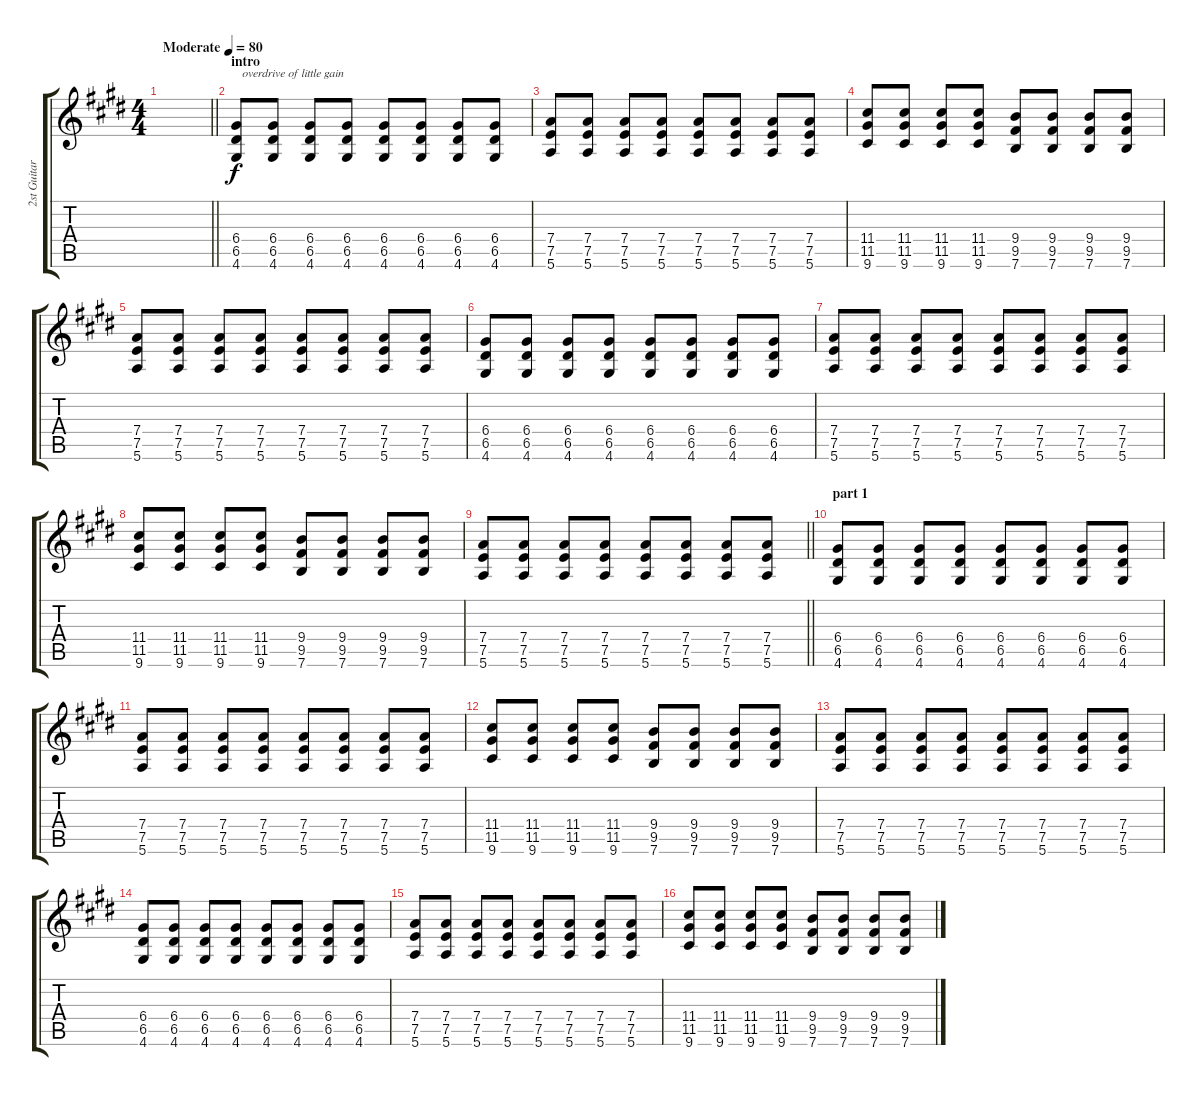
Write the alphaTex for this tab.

\track ("2st Guitar" "2st Guitar") {instrument overdrivenguitar}
\staff {score tabs}
\tuning (E4 B3 G3 D3 A2 E2) {hide}
\ts (4 4)
\tempo (80 "Moderate")
\clef g2
\barLineRight lightlight
\ks e
|
\section ("" "intro")
(6.4 6.5 4.6).8{txt "  overdrive of little gain" instrument electricguitarclean} (6.4 6.5 4.6).8 (6.4 6.5 4.6).8 (6.4 6.5 4.6).8 (6.4 6.5 4.6).8 (6.4 6.5 4.6).8 (6.4 6.5 4.6).8 (6.4 6.5 4.6).8 |
(7.4 7.5 5.6).8 (7.4 7.5 5.6).8 (7.4 7.5 5.6).8 (7.4 7.5 5.6).8 (7.4 7.5 5.6).8 (7.4 7.5 5.6).8 (7.4 7.5 5.6).8 (7.4 7.5 5.6).8 |
(11.4 11.5 9.6).8 (11.4 11.5 9.6).8 (11.4 11.5 9.6).8 (11.4 11.5 9.6).8 (9.4 9.5 7.6).8 (9.4 9.5 7.6).8 (9.4 9.5 7.6).8 (9.4 9.5 7.6).8 |
(7.4 7.5 5.6).8 (7.4 7.5 5.6).8 (7.4 7.5 5.6).8 (7.4 7.5 5.6).8 (7.4 7.5 5.6).8 (7.4 7.5 5.6).8 (7.4 7.5 5.6).8 (7.4 7.5 5.6).8 |
(6.4 6.5 4.6).8 (6.4 6.5 4.6).8 (6.4 6.5 4.6).8 (6.4 6.5 4.6).8 (6.4 6.5 4.6).8 (6.4 6.5 4.6).8 (6.4 6.5 4.6).8 (6.4 6.5 4.6).8 |
(7.4 7.5 5.6).8 (7.4 7.5 5.6).8 (7.4 7.5 5.6).8 (7.4 7.5 5.6).8 (7.4 7.5 5.6).8 (7.4 7.5 5.6).8 (7.4 7.5 5.6).8 (7.4 7.5 5.6).8 |
(11.4 11.5 9.6).8 (11.4 11.5 9.6).8 (11.4 11.5 9.6).8 (11.4 11.5 9.6).8 (9.4 9.5 7.6).8 (9.4 9.5 7.6).8 (9.4 9.5 7.6).8 (9.4 9.5 7.6).8 |
\barLineRight lightlight
(7.4 7.5 5.6).8 (7.4 7.5 5.6).8 (7.4 7.5 5.6).8 (7.4 7.5 5.6).8 (7.4 7.5 5.6).8 (7.4 7.5 5.6).8 (7.4 7.5 5.6).8 (7.4 7.5 5.6).8 |
\section ("" "part 1")
(6.4 6.5 4.6).8 (6.4 6.5 4.6).8 (6.4 6.5 4.6).8 (6.4 6.5 4.6).8 (6.4 6.5 4.6).8 (6.4 6.5 4.6).8 (6.4 6.5 4.6).8 (6.4 6.5 4.6).8 |
(7.4 7.5 5.6).8 (7.4 7.5 5.6).8 (7.4 7.5 5.6).8 (7.4 7.5 5.6).8 (7.4 7.5 5.6).8 (7.4 7.5 5.6).8 (7.4 7.5 5.6).8 (7.4 7.5 5.6).8 |
(11.4 11.5 9.6).8 (11.4 11.5 9.6).8 (11.4 11.5 9.6).8 (11.4 11.5 9.6).8 (9.4 9.5 7.6).8 (9.4 9.5 7.6).8 (9.4 9.5 7.6).8 (9.4 9.5 7.6).8 |
(7.4 7.5 5.6).8 (7.4 7.5 5.6).8 (7.4 7.5 5.6).8 (7.4 7.5 5.6).8 (7.4 7.5 5.6).8 (7.4 7.5 5.6).8 (7.4 7.5 5.6).8 (7.4 7.5 5.6).8 |
(6.4 6.5 4.6).8 (6.4 6.5 4.6).8 (6.4 6.5 4.6).8 (6.4 6.5 4.6).8 (6.4 6.5 4.6).8 (6.4 6.5 4.6).8 (6.4 6.5 4.6).8 (6.4 6.5 4.6).8 |
(7.4 7.5 5.6).8 (7.4 7.5 5.6).8 (7.4 7.5 5.6).8 (7.4 7.5 5.6).8 (7.4 7.5 5.6).8 (7.4 7.5 5.6).8 (7.4 7.5 5.6).8 (7.4 7.5 5.6).8 |
(11.4 11.5 9.6).8 (11.4 11.5 9.6).8 (11.4 11.5 9.6).8 (11.4 11.5 9.6).8 (9.4 9.5 7.6).8 (9.4 9.5 7.6).8 (9.4 9.5 7.6).8 (9.4 9.5 7.6).8
